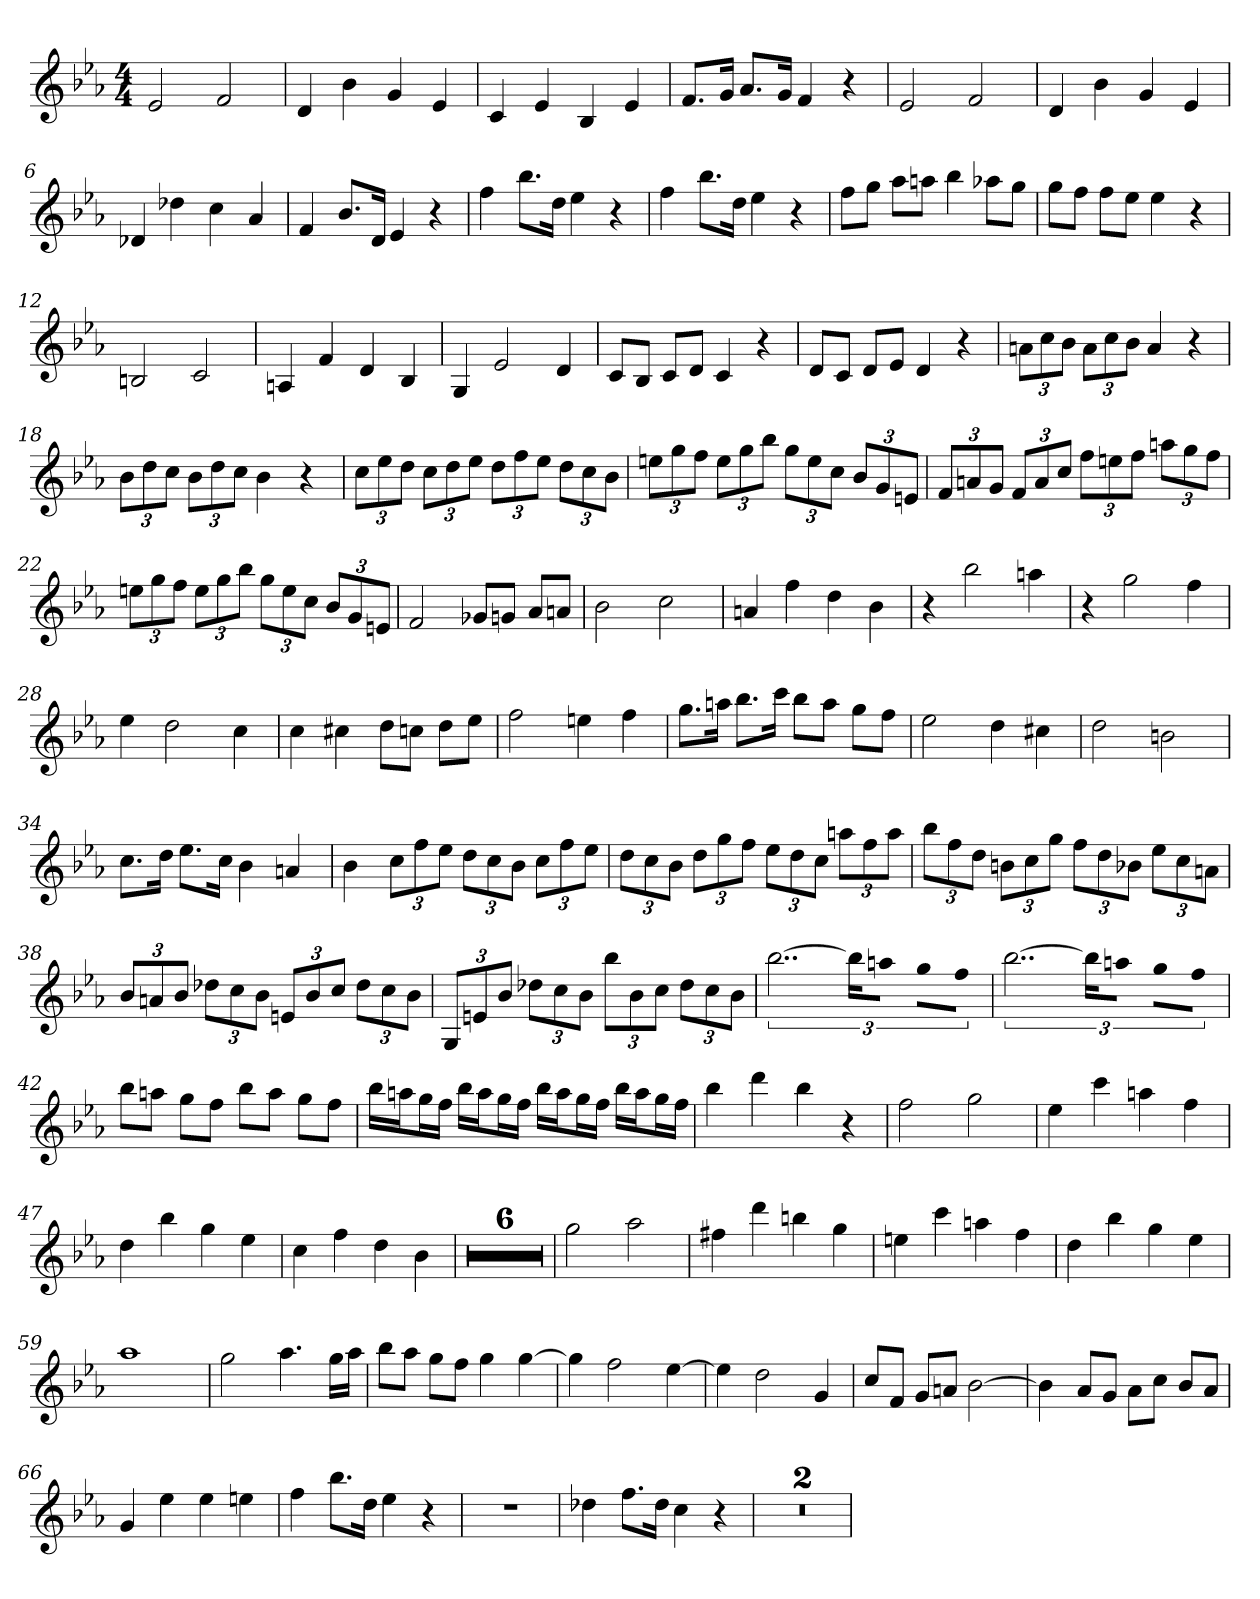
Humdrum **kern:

**kern
*part1
*staff1
*k[b-e-a-]
*E-:
*M4/4
=
2e-
2f
=1
4d
4b-
4g
4e-
=2
4c
4e-
4B-
4e-
=3
8.fL
16gJk
8.a-L
16gJk
4f
4r
=4
2e-
2f
=5
4d
4b-
4g
4e-
=6
4d-X
4dd-X
4cc
4a-
=7
4f
8.b-L
16dJk
4e-
4r
=8
4ff
8.bb-L
16ddJk
4ee-
4r
=9
4ff
8.bb-L
16ddJk
4ee-
4r
=10
8ffL
8ggJ
8aa-L
8aanJ
4bb-
8aa-XL
8ggJ
=11
8ggL
8ffJ
8ffL
8ee-J
4ee-
4r
=12
2Bn
2c
=13
4An
4f
4d
4B-
=14
4G
2e-
4d
=15
8cL
8B-J
8cL
8dJ
4c
4r
=16
8dL
8cJ
8dL
8e-J
4d
4r
=17
12anL
12cc
12b-J
12aL
12cc
12b-J
4a
4r
=18
12b-L
12dd
12ccJ
12b-L
12dd
12ccJ
4b-
4r
=19
12ccL
12ee-
12ddJ
12ccL
12dd
12ee-J
12ddL
12ff
12ee-J
12ddL
12cc
12b-J
=20
12eenL
12gg
12ffJ
12eeL
12gg
12bb-J
12ggL
12ee
12ccJ
12b-L
12g
12enJ
=21
12fL
12an
12gJ
12fL
12a
12ccJ
12ffL
12een
12ffJ
12aanL
12gg
12ffJ
=22
12eenL
12gg
12ffJ
12eeL
12gg
12bb-J
12ggL
12ee
12ccJ
12b-L
12g
12enJ
=23
2f
8g-XL
8gnJ
8a-L
8anJ
=24
2b-
2cc
=25
4an
4ff
4dd
4b-
=26
4r
2bb-
4aan
=27
4r
2gg
4ff
=28
4ee-
2dd
4cc
=29
4cc
4cc#X
8ddL
8ccnJ
8ddL
8ee-J
=30
2ff
4een
4ff
=31
8.ggL
16aanJk
8.bb-L
16cccJk
8bb-L
8aaJ
8ggL
8ffJ
=32
2ee-
4dd
4cc#X
=33
2dd
2bn
=34
8.ccL
16ddJk
8.ee-L
16ccJk
4b-
4an
=35
4b-
12ccL
12ff
12ee-J
12ddL
12cc
12b-J
12ccL
12ff
12ee-J
=36
12ddL
12cc
12b-J
12ddL
12gg
12ffJ
12ee-L
12dd
12ccJ
12aanL
12ff
12aaJ
=37
12bb-L
12ff
12ddJ
12bnL
12cc
12ggJ
12ffL
12dd
12b-XJ
12ee-L
12cc
12anJ
=38
12b-L
12an
12b-J
12dd-XL
12cc
12b-J
12enL
12b-
12ccJ
12dd-L
12cc
12b-J
=39
12GL
12en
12b-J
12dd-XL
12cc
12b-J
12bb-L
12b-
12ccJ
12dd-L
12cc
12b-J
=40
[3..bb-
24bb-KL]
8aanJ
8ggL
8ffJ
=41
[3..bb-
24bb-KL]
8aanJ
8ggL
8ffJ
=42
8bb-L
8aanJ
8ggL
8ffJ
8bb-L
8aaJ
8ggL
8ffJ
=43
16bb-LL
16aanJ
16ggL
16ffJJ
16bb-LL
16aaJ
16ggL
16ffJJ
16bb-LL
16aaJ
16ggL
16ffJJ
16bb-LL
16aaJ
16ggL
16ffJJ
=44
4bb-
4ddd
4bb-
4r
=45
2ff
2gg
=46
4ee-
4ccc
4aan
4ff
=47
4dd
4bb-
4gg
4ee-
=48
4cc
4ff
4dd
4b-
=49
1r
=50
1r
=51
1r
=52
1r
=53
1r
=54
1r
=55
2gg
2aa-
=56
4ff#X
4ddd
4bbn
4gg
=57
4een
4ccc
4aan
4ff
=58
4dd
4bb-
4gg
4ee-
=59
1aa-
=60
2gg
4.aa-
16ggLL
16aa-JJ
=61
8bb-L
8aa-J
8ggL
8ffJ
4gg
[4gg
=62
4gg]
2ff
[4ee-
=63
4ee-]
2dd
4g
=64
8ccL
8fJ
8gL
8anJ
[2b-
=65
4b-]
8a-L
8gJ
8a-L
8ccJ
8b-L
8a-J
=66
4g
4ee-
4ee-
4een
=67
4ff
8.bb-L
16ddJk
4ee-
4r
=68
1r
=69
4dd-X
8.ffL
16dd-Jk
4cc
4r
=70
1r
=71
1r
=
*-
